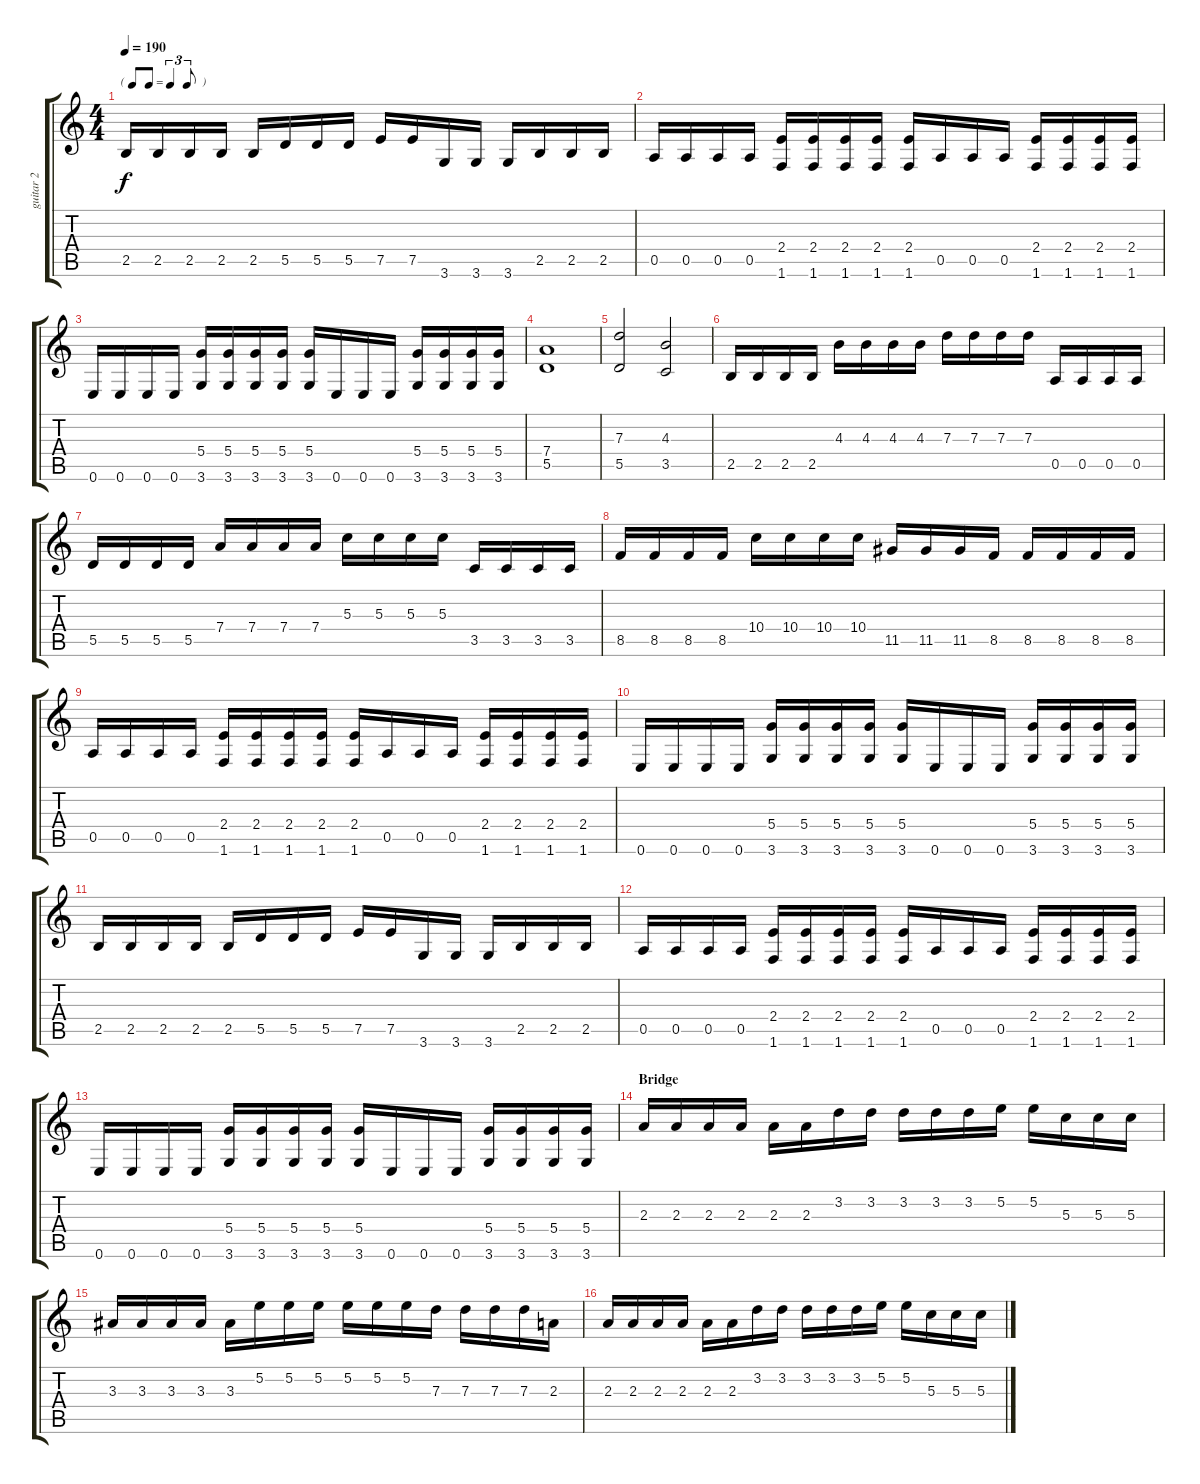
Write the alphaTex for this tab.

\track ("guitar 2" "guitar 2") {instrument distortionguitar}
\staff {score tabs}
\tuning (E4 B3 G3 D3 A2 E2) {hide}
\ts (4 4)
\tf triplet8th
\tempo 190
\clef g2
\ks c
2.5.16{dy f} 2.5.16 2.5.16 2.5.16 2.5.16 5.5.16 5.5.16 5.5.16 7.5.16 7.5.16 3.6.16 3.6.16 3.6.16 2.5.16 2.5.16 2.5.16 |
0.5.16{instrument guitarharmonics} 0.5.16 0.5.16 0.5.16 (2.4 1.6).16 (2.4 1.6).16 (2.4 1.6).16 (2.4 1.6).16 (2.4 1.6).16 0.5.16 0.5.16 0.5.16 (2.4 1.6).16 (2.4 1.6).16 (2.4 1.6).16 (2.4 1.6).16 |
0.6.16 0.6.16 0.6.16 0.6.16 (5.4 3.6).16 (5.4 3.6).16 (5.4 3.6).16 (5.4 3.6).16 (5.4 3.6).16 0.6.16 0.6.16 0.6.16 (5.4 3.6).16 (5.4 3.6).16 (5.4 3.6).16 (5.4 3.6).16 |
(7.4 5.5).1 |
(7.3 5.5).2 (4.3 3.5).2 |
2.5.16{instrument distortionguitar} 2.5.16 2.5.16 2.5.16 4.3.16 4.3.16 4.3.16 4.3.16 7.3.16 7.3.16 7.3.16 7.3.16 0.5.16 0.5.16 0.5.16 0.5.16 |
5.5.16 5.5.16 5.5.16 5.5.16 7.4.16 7.4.16 7.4.16 7.4.16 5.3.16 5.3.16 5.3.16 5.3.16 3.5.16 3.5.16 3.5.16 3.5.16 |
8.5.16 8.5.16 8.5.16 8.5.16 10.4.16 10.4.16 10.4.16 10.4.16 11.5.16 11.5.16 11.5.16 8.5.16 8.5.16 8.5.16 8.5.16 8.5.16 |
0.5.16 0.5.16 0.5.16 0.5.16 (2.4 1.6).16 (2.4 1.6).16 (2.4 1.6).16 (2.4 1.6).16 (2.4 1.6).16 0.5.16 0.5.16 0.5.16 (2.4 1.6).16 (2.4 1.6).16 (2.4 1.6).16 (2.4 1.6).16 |
0.6.16 0.6.16 0.6.16 0.6.16 (5.4 3.6).16 (5.4 3.6).16 (5.4 3.6).16 (5.4 3.6).16 (5.4 3.6).16 0.6.16 0.6.16 0.6.16 (5.4 3.6).16 (5.4 3.6).16 (5.4 3.6).16 (5.4 3.6).16 |
2.5.16 2.5.16 2.5.16 2.5.16 2.5.16 5.5.16 5.5.16 5.5.16 7.5.16 7.5.16 3.6.16 3.6.16 3.6.16 2.5.16 2.5.16 2.5.16 |
0.5.16{instrument guitarharmonics} 0.5.16 0.5.16 0.5.16 (2.4 1.6).16 (2.4 1.6).16 (2.4 1.6).16 (2.4 1.6).16 (2.4 1.6).16 0.5.16 0.5.16 0.5.16 (2.4 1.6).16 (2.4 1.6).16 (2.4 1.6).16 (2.4 1.6).16 |
0.6.16 0.6.16 0.6.16 0.6.16 (5.4 3.6).16 (5.4 3.6).16 (5.4 3.6).16 (5.4 3.6).16 (5.4 3.6).16 0.6.16 0.6.16 0.6.16 (5.4 3.6).16 (5.4 3.6).16 (5.4 3.6).16 (5.4 3.6).16 |
\section ("" "Bridge")
2.3.16{instrument distortionguitar} 2.3.16 2.3.16 2.3.16 2.3.16 2.3.16 3.2.16 3.2.16 3.2.16 3.2.16 3.2.16 5.2.16 5.2.16 5.3.16 5.3.16 5.3.16 |
3.3.16 3.3.16 3.3.16 3.3.16 3.3.16 5.2.16 5.2.16 5.2.16 5.2.16 5.2.16 5.2.16 7.3.16 7.3.16 7.3.16 7.3.16 2.3.16 |
2.3.16 2.3.16 2.3.16 2.3.16 2.3.16 2.3.16 3.2.16 3.2.16 3.2.16 3.2.16 3.2.16 5.2.16 5.2.16 5.3.16 5.3.16 5.3.16
